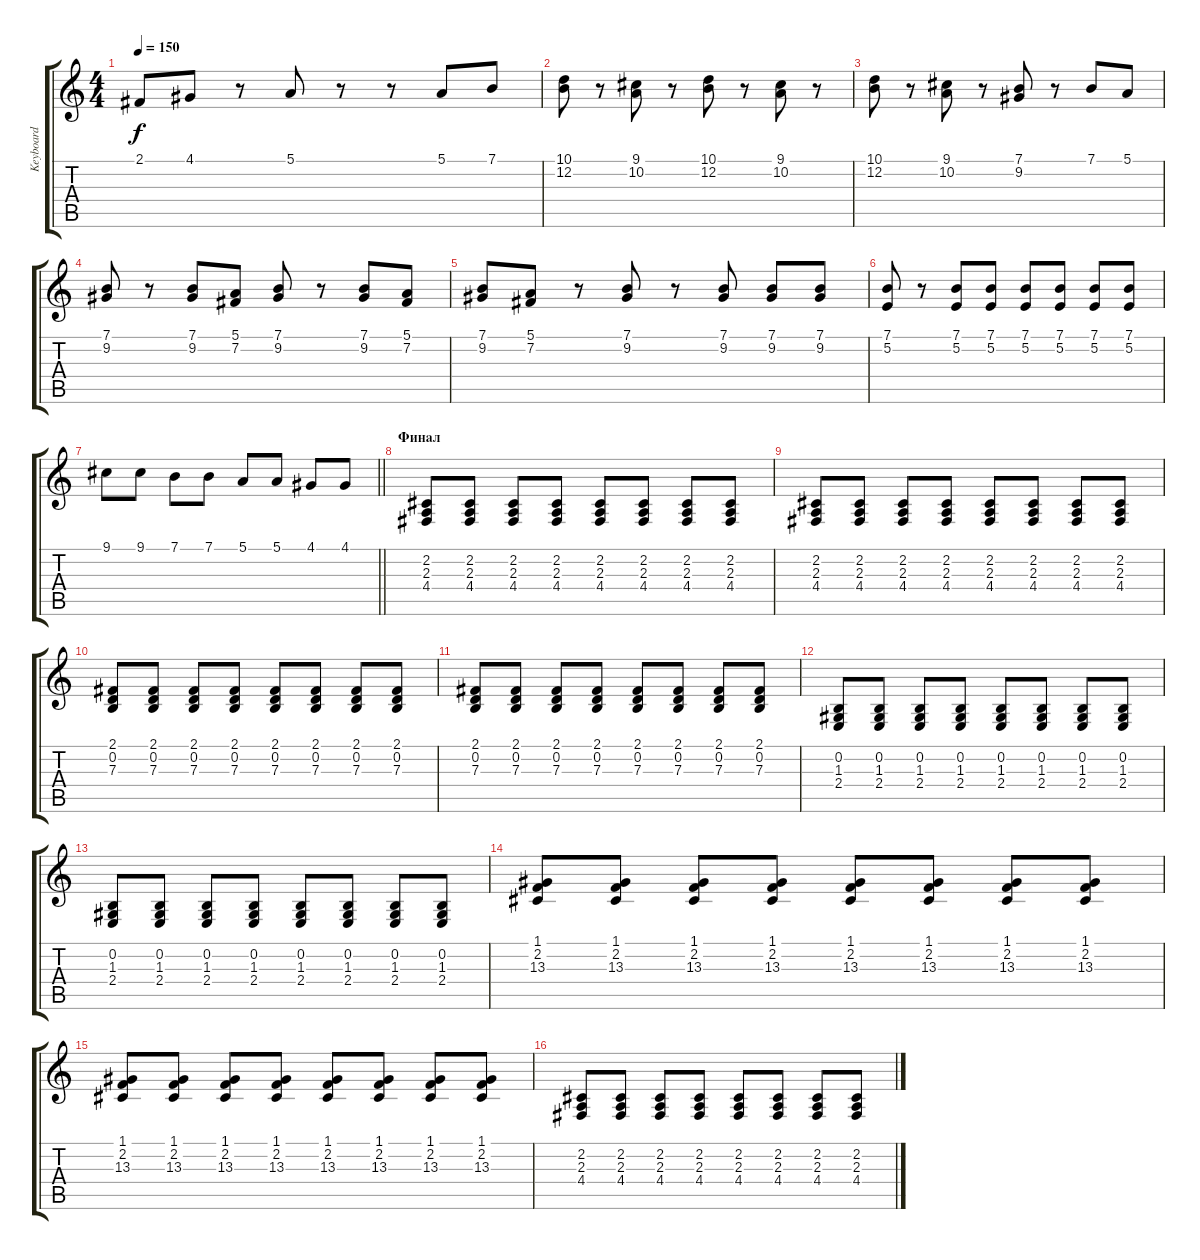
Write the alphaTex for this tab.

\track ("Keyboard" "Keyboard") {instrument accordion}
\staff {score tabs}
\tuning (E4 B3 G3 D3 A2 E2) {hide}
\ts (4 4)
\tempo 150
\clef g2
\ks c
2.1.8{dy f} 4.1.8 r.8 5.1.8 r.8 r.8 5.1.8 7.1.8 |
(10.1 12.2).8 r.8 (9.1 10.2).8 r.8 (10.1 12.2).8 r.8 (9.1 10.2).8 r.8 |
(10.1 12.2).8 r.8 (9.1 10.2).8 r.8 (7.1 9.2).8 r.8 7.1.8 5.1.8 |
(7.1 9.2).8 r.8 (7.1 9.2).8 (5.1 7.2).8 (7.1 9.2).8 r.8 (7.1 9.2).8 (5.1 7.2).8 |
(7.1 9.2).8 (5.1 7.2).8 r.8 (7.1 9.2).8 r.8 (7.1 9.2).8 (7.1 9.2).8 (7.1 9.2).8 |
(7.1 5.2).8 r.8 (7.1 5.2).8 (7.1 5.2).8 (7.1 5.2).8 (7.1 5.2).8 (7.1 5.2).8 (7.1 5.2).8 |
\barLineRight lightlight
9.1.8 9.1.8 7.1.8 7.1.8 5.1.8 5.1.8 4.1.8 4.1.8 |
\section ("" "Финал")
(2.2 2.3 4.4).8 (2.2 2.3 4.4).8 (2.2 2.3 4.4).8 (2.2 2.3 4.4).8 (2.2 2.3 4.4).8 (2.2 2.3 4.4).8 (2.2 2.3 4.4).8 (2.2 2.3 4.4).8 |
(2.2 2.3 4.4).8 (2.2 2.3 4.4).8 (2.2 2.3 4.4).8 (2.2 2.3 4.4).8 (2.2 2.3 4.4).8 (2.2 2.3 4.4).8 (2.2 2.3 4.4).8 (2.2 2.3 4.4).8 |
(2.1 0.2 7.3).8 (2.1 0.2 7.3).8 (2.1 0.2 7.3).8 (2.1 0.2 7.3).8 (2.1 0.2 7.3).8 (2.1 0.2 7.3).8 (2.1 0.2 7.3).8 (2.1 0.2 7.3).8 |
(2.1 0.2 7.3).8 (2.1 0.2 7.3).8 (2.1 0.2 7.3).8 (2.1 0.2 7.3).8 (2.1 0.2 7.3).8 (2.1 0.2 7.3).8 (2.1 0.2 7.3).8 (2.1 0.2 7.3).8 |
(0.2 1.3 2.4).8 (0.2 1.3 2.4).8 (0.2 1.3 2.4).8 (0.2 1.3 2.4).8 (0.2 1.3 2.4).8 (0.2 1.3 2.4).8 (0.2 1.3 2.4).8 (0.2 1.3 2.4).8 |
(0.2 1.3 2.4).8 (0.2 1.3 2.4).8 (0.2 1.3 2.4).8 (0.2 1.3 2.4).8 (0.2 1.3 2.4).8 (0.2 1.3 2.4).8 (0.2 1.3 2.4).8 (0.2 1.3 2.4).8 |
(1.1 2.2 13.3).8 (1.1 2.2 13.3).8 (1.1 2.2 13.3).8 (1.1 2.2 13.3).8 (1.1 2.2 13.3).8 (1.1 2.2 13.3).8 (1.1 2.2 13.3).8 (1.1 2.2 13.3).8 |
(1.1 2.2 13.3).8 (1.1 2.2 13.3).8 (1.1 2.2 13.3).8 (1.1 2.2 13.3).8 (1.1 2.2 13.3).8 (1.1 2.2 13.3).8 (1.1 2.2 13.3).8 (1.1 2.2 13.3).8 |
(2.2 2.3 4.4).8 (2.2 2.3 4.4).8 (2.2 2.3 4.4).8 (2.2 2.3 4.4).8 (2.2 2.3 4.4).8 (2.2 2.3 4.4).8 (2.2 2.3 4.4).8 (2.2 2.3 4.4).8
